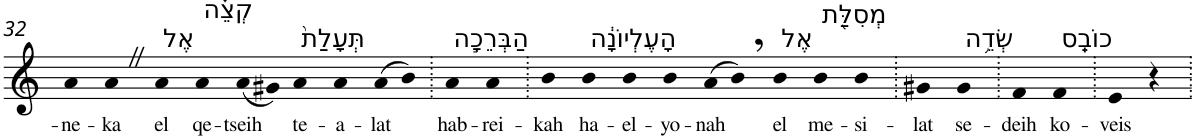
**kern	**text
*part1	*part1
*staff1	*staff1
*I"Piano	*
*I'Pno	*
!!LO:PB:g=z
*clefG2	*
*k[]	*
=32	=32
!	!LO:LY:b
4a	-ne-
!	!LO:LY:b
4aZ	-ka
!LO:TX:a:t=אֶל	!
!	!LO:LY:b
4a	el
!LO:TX:a:t=קְצֵ֗ה	!
!	!LO:LY:b
4a	qe-
!	!LO:LY:b
(8a	-tseih
8g#X)	.
!LO:TX:a:t=תְּעָלַת֙	!
!	!LO:LY:b
4a	te-
!	!LO:LY:b
4a	-a-
!	!LO:LY:b
(8a	-lat
8b)	.
=33.	=33.
!LO:TX:a:t=הַבְּרֵכָ֣ה	!
!	!LO:LY:b
4a	hab-
!	!LO:LY:b
4a	-rei-
=34.	=34.
!	!LO:LY:b
4b	-kah
!LO:TX:a:t=הָעֶלְיוֹנָ֔ה	!
!	!LO:LY:b
4b	ha-
!	!LO:LY:b
4b	-el-
!	!LO:LY:b
4b	-yo-
!	!LO:LY:b
(8a	-nah
8b,)	.
!LO:TX:a:t=אֶל	!
!	!LO:LY:b
4b	el
!LO:TX:a:t=מְסִלַּ֖ת	!
!	!LO:LY:b
4b	me-
!	!LO:LY:b
4b	-si-
=35.	=35.
!	!LO:LY:b
4g#X	-lat
!LO:TX:a:t=שְׂדֵ֥ה	!
!	!LO:LY:b
4g#	se-
=36.	=36.
!	!LO:LY:b
4f	-deih
!LO:TX:a:t=כוֹבֵֽס	!
!	!LO:LY:b
4f	ko-
=37.	=37.
!	!LO:LY:b
4e	-veis
4r	.
=.	=.
*-	*-
